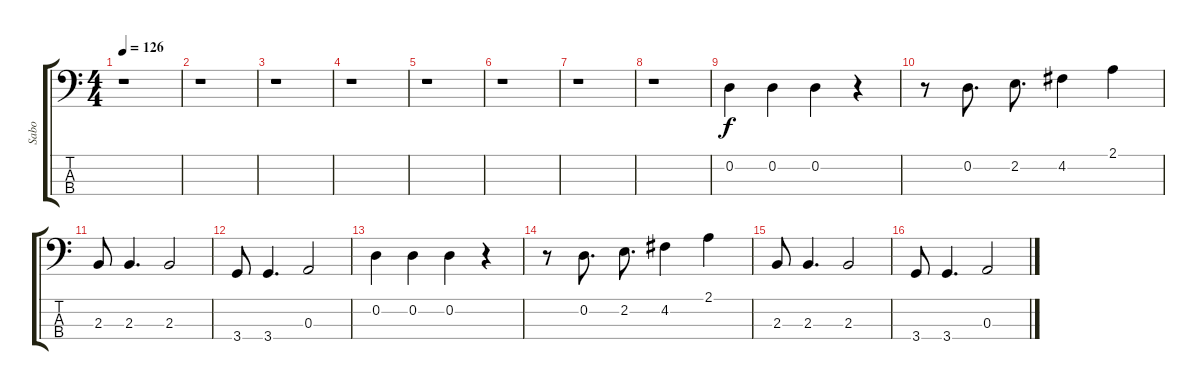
\track ("Sabo" "Sabo") {instrument fretlessbass}
\staff {score tabs}
\tuning (G2 D2 A1 E1) {hide}
\ts (4 4)
\tempo 126
\clef f4
\ks c
r.1{dy f instrument fretlessbass} |
r.1 |
r.1 |
r.1 |
r.1 |
r.1 |
r.1 |
r.1 |
0.2.4 0.2.4 0.2.4 r.4 |
r.8 0.2.8{d} 2.2.8{d} 4.2.4 2.1.4 |
2.3.8 2.3.4{d} 2.3.2 |
3.4.8 3.4.4{d} 0.3.2 |
0.2.4 0.2.4 0.2.4 r.4 |
r.8 0.2.8{d} 2.2.8{d} 4.2.4 2.1.4 |
2.3.8 2.3.4{d} 2.3.2 |
3.4.8 3.4.4{d} 0.3.2
